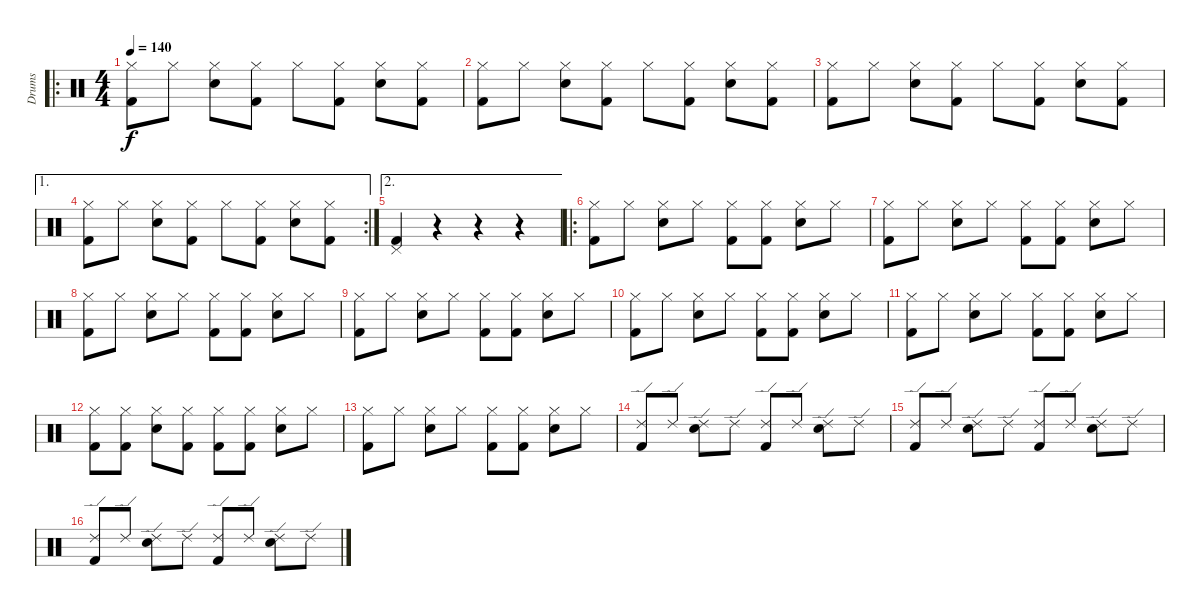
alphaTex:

\track ("Drums" "Drums") {instrument percussion}
\staff {score}
\articulation defaults
\ro
\ts (4 4)
\tempo 140
\clef neutral
\ks c
("Hi-Hat (closed)" "Kick (hit) 2").8{dy f} "Hi-Hat (closed)".8 ("Hi-Hat (closed)" "Snare (hit) 2").8 ("Hi-Hat (closed)" "Kick (hit) 2").8 "Hi-Hat (closed)".8 ("Hi-Hat (closed)" "Kick (hit) 2").8 ("Hi-Hat (closed)" "Snare (hit) 2").8 ("Hi-Hat (closed)" "Kick (hit) 2").8 |
("Hi-Hat (closed)" "Kick (hit) 2").8 "Hi-Hat (closed)".8 ("Hi-Hat (closed)" "Snare (hit) 2").8 ("Hi-Hat (closed)" "Kick (hit) 2").8 "Hi-Hat (closed)".8 ("Hi-Hat (closed)" "Kick (hit) 2").8 ("Hi-Hat (closed)" "Snare (hit) 2").8 ("Hi-Hat (closed)" "Kick (hit) 2").8 |
("Hi-Hat (closed)" "Kick (hit) 2").8 "Hi-Hat (closed)".8 ("Hi-Hat (closed)" "Snare (hit) 2").8 ("Hi-Hat (closed)" "Kick (hit) 2").8 "Hi-Hat (closed)".8 ("Hi-Hat (closed)" "Kick (hit) 2").8 ("Hi-Hat (closed)" "Snare (hit) 2").8 ("Hi-Hat (closed)" "Kick (hit) 2").8 |
\ae 1
\rc 2
("Hi-Hat (closed)" "Kick (hit) 2").8 "Hi-Hat (closed)".8 ("Hi-Hat (closed)" "Snare (hit) 2").8 ("Hi-Hat (closed)" "Kick (hit) 2").8 "Hi-Hat (closed)".8 ("Hi-Hat (closed)" "Kick (hit) 2").8 ("Hi-Hat (closed)" "Snare (hit) 2").8 ("Hi-Hat (closed)" "Kick (hit) 2").8 |
\ae 2
("Pedal Hi-Hat (hit)" "Kick (hit) 2").4 r.4 r.4 r.4 |
\ro
("Hi-Hat (closed)" "Kick (hit) 2").8 "Hi-Hat (closed)".8 ("Hi-Hat (closed)" "Snare (hit) 2").8 "Hi-Hat (closed)".8 ("Hi-Hat (closed)" "Kick (hit) 2").8 ("Hi-Hat (closed)" "Kick (hit) 2").8 ("Hi-Hat (closed)" "Snare (hit) 2").8 "Hi-Hat (closed)".8 |
("Hi-Hat (closed)" "Kick (hit) 2").8 "Hi-Hat (closed)".8 ("Hi-Hat (closed)" "Snare (hit) 2").8 "Hi-Hat (closed)".8 ("Hi-Hat (closed)" "Kick (hit) 2").8 ("Hi-Hat (closed)" "Kick (hit) 2").8 ("Hi-Hat (closed)" "Snare (hit) 2").8 "Hi-Hat (closed)".8 |
("Hi-Hat (closed)" "Kick (hit) 2").8 "Hi-Hat (closed)".8 ("Hi-Hat (closed)" "Snare (hit) 2").8 "Hi-Hat (closed)".8 ("Hi-Hat (closed)" "Kick (hit) 2").8 ("Hi-Hat (closed)" "Kick (hit) 2").8 ("Hi-Hat (closed)" "Snare (hit) 2").8 "Hi-Hat (closed)".8 |
("Hi-Hat (closed)" "Kick (hit) 2").8 "Hi-Hat (closed)".8 ("Hi-Hat (closed)" "Snare (hit) 2").8 "Hi-Hat (closed)".8 ("Hi-Hat (closed)" "Kick (hit) 2").8 ("Hi-Hat (closed)" "Kick (hit) 2").8 ("Hi-Hat (closed)" "Snare (hit) 2").8 "Hi-Hat (closed)".8 |
("Hi-Hat (closed)" "Kick (hit) 2").8 "Hi-Hat (closed)".8 ("Hi-Hat (closed)" "Snare (hit) 2").8 "Hi-Hat (closed)".8 ("Hi-Hat (closed)" "Kick (hit) 2").8 ("Hi-Hat (closed)" "Kick (hit) 2").8 ("Hi-Hat (closed)" "Snare (hit) 2").8 "Hi-Hat (closed)".8 |
("Hi-Hat (closed)" "Kick (hit) 2").8 "Hi-Hat (closed)".8 ("Hi-Hat (closed)" "Snare (hit) 2").8 "Hi-Hat (closed)".8 ("Hi-Hat (closed)" "Kick (hit) 2").8 ("Hi-Hat (closed)" "Kick (hit) 2").8 ("Hi-Hat (closed)" "Snare (hit) 2").8 "Hi-Hat (closed)".8 |
("Hi-Hat (closed)" "Kick (hit) 2").8 ("Hi-Hat (closed)" "Kick (hit) 2").8 ("Hi-Hat (closed)" "Snare (hit) 2").8 ("Hi-Hat (closed)" "Kick (hit) 2").8 ("Hi-Hat (closed)" "Kick (hit) 2").8 ("Hi-Hat (closed)" "Kick (hit) 2").8 ("Hi-Hat (closed)" "Snare (hit) 2").8 "Hi-Hat (closed)".8 |
("Hi-Hat (closed)" "Kick (hit) 2").8 "Hi-Hat (closed)".8 ("Hi-Hat (closed)" "Snare (hit) 2").8 "Hi-Hat (closed)".8 ("Hi-Hat (closed)" "Kick (hit) 2").8 ("Hi-Hat (closed)" "Kick (hit) 2").8 ("Hi-Hat (closed)" "Snare (hit) 2").8 "Hi-Hat (closed)".8 |
("Ride (edge) 2" "Kick (hit) 2").8 "Ride (edge) 2".8 ("Ride (edge) 2" "Snare (hit) 2").8 "Ride (edge) 2".8 ("Ride (edge) 2" "Kick (hit) 2").8 "Ride (edge) 2".8 ("Ride (edge) 2" "Snare (hit) 2").8 "Ride (edge) 2".8 |
("Ride (edge) 2" "Kick (hit) 2").8 "Ride (edge) 2".8 ("Ride (edge) 2" "Snare (hit) 2").8 "Ride (edge) 2".8 ("Ride (edge) 2" "Kick (hit) 2").8 "Ride (edge) 2".8 ("Ride (edge) 2" "Snare (hit) 2").8 "Ride (edge) 2".8 |
("Ride (edge) 2" "Kick (hit) 2").8 "Ride (edge) 2".8 ("Ride (edge) 2" "Snare (hit) 2").8 "Ride (edge) 2".8 ("Ride (edge) 2" "Kick (hit) 2").8 "Ride (edge) 2".8 ("Ride (edge) 2" "Snare (hit) 2").8 "Ride (edge) 2".8
